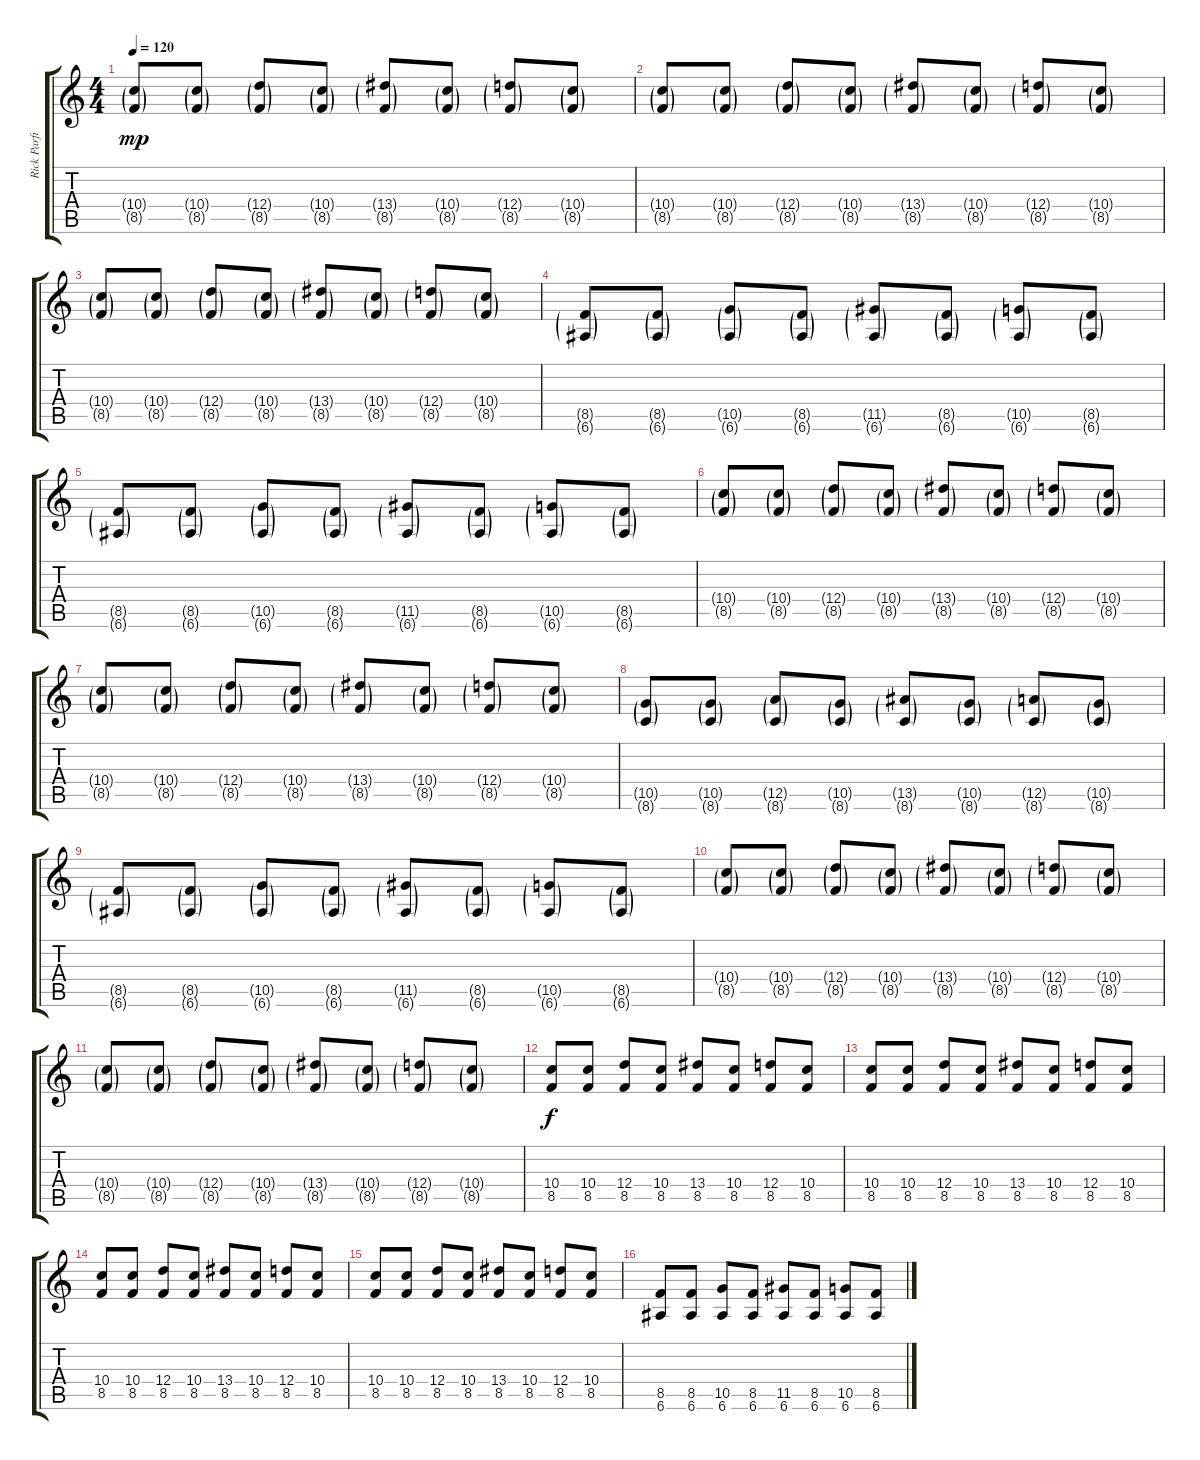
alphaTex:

\track ("Rick Parfitt" "Rick Parfi") {instrument overdrivenguitar}
\staff {score tabs}
\tuning (E4 B3 G3 D3 A2 E2) {hide}
\ts (4 4)
\tempo 120
\clef g2
\ks c
(10.4{g} 8.5{g}).8{dy mp} (10.4{g} 8.5{g}).8 (12.4{g} 8.5{g}).8 (10.4{g} 8.5{g}).8 (13.4{g} 8.5{g}).8 (10.4{g} 8.5{g}).8 (12.4{g} 8.5{g}).8 (10.4{g} 8.5{g}).8 |
(10.4{g} 8.5{g}).8 (10.4{g} 8.5{g}).8 (12.4{g} 8.5{g}).8 (10.4{g} 8.5{g}).8 (13.4{g} 8.5{g}).8 (10.4{g} 8.5{g}).8 (12.4{g} 8.5{g}).8 (10.4{g} 8.5{g}).8 |
(10.4{g} 8.5{g}).8 (10.4{g} 8.5{g}).8 (12.4{g} 8.5{g}).8 (10.4{g} 8.5{g}).8 (13.4{g} 8.5{g}).8 (10.4{g} 8.5{g}).8 (12.4{g} 8.5{g}).8 (10.4{g} 8.5{g}).8 |
(8.5{g} 6.6{g}).8 (8.5{g} 6.6{g}).8 (10.5{g} 6.6{g}).8 (8.5{g} 6.6{g}).8 (11.5{g} 6.6{g}).8 (8.5{g} 6.6{g}).8 (10.5{g} 6.6{g}).8 (8.5{g} 6.6{g}).8 |
(8.5{g} 6.6{g}).8 (8.5{g} 6.6{g}).8 (10.5{g} 6.6{g}).8 (8.5{g} 6.6{g}).8 (11.5{g} 6.6{g}).8 (8.5{g} 6.6{g}).8 (10.5{g} 6.6{g}).8 (8.5{g} 6.6{g}).8 |
(10.4{g} 8.5{g}).8 (10.4{g} 8.5{g}).8 (12.4{g} 8.5{g}).8 (10.4{g} 8.5{g}).8 (13.4{g} 8.5{g}).8 (10.4{g} 8.5{g}).8 (12.4{g} 8.5{g}).8 (10.4{g} 8.5{g}).8 |
(10.4{g} 8.5{g}).8 (10.4{g} 8.5{g}).8 (12.4{g} 8.5{g}).8 (10.4{g} 8.5{g}).8 (13.4{g} 8.5{g}).8 (10.4{g} 8.5{g}).8 (12.4{g} 8.5{g}).8 (10.4{g} 8.5{g}).8 |
(10.5{g} 8.6{g}).8 (10.5{g} 8.6{g}).8 (12.5{g} 8.6{g}).8 (10.5{g} 8.6{g}).8 (13.5{g} 8.6{g}).8 (10.5{g} 8.6{g}).8 (12.5{g} 8.6{g}).8 (10.5{g} 8.6{g}).8 |
(8.5{g} 6.6{g}).8 (8.5{g} 6.6{g}).8 (10.5{g} 6.6{g}).8 (8.5{g} 6.6{g}).8 (11.5{g} 6.6{g}).8 (8.5{g} 6.6{g}).8 (10.5{g} 6.6{g}).8 (8.5{g} 6.6{g}).8 |
(10.4{g} 8.5{g}).8 (10.4{g} 8.5{g}).8 (12.4{g} 8.5{g}).8 (10.4{g} 8.5{g}).8 (13.4{g} 8.5{g}).8 (10.4{g} 8.5{g}).8 (12.4{g} 8.5{g}).8 (10.4{g} 8.5{g}).8 |
(10.4{g} 8.5{g}).8 (10.4{g} 8.5{g}).8 (12.4{g} 8.5{g}).8 (10.4{g} 8.5{g}).8 (13.4{g} 8.5{g}).8 (10.4{g} 8.5{g}).8 (12.4{g} 8.5{g}).8 (10.4{g} 8.5{g}).8 |
(10.4 8.5).8{dy f} (10.4 8.5).8 (12.4 8.5).8 (10.4 8.5).8 (13.4 8.5).8 (10.4 8.5).8 (12.4 8.5).8 (10.4 8.5).8 |
(10.4 8.5).8 (10.4 8.5).8 (12.4 8.5).8 (10.4 8.5).8 (13.4 8.5).8 (10.4 8.5).8 (12.4 8.5).8 (10.4 8.5).8 |
(10.4 8.5).8 (10.4 8.5).8 (12.4 8.5).8 (10.4 8.5).8 (13.4 8.5).8 (10.4 8.5).8 (12.4 8.5).8 (10.4 8.5).8 |
(10.4 8.5).8 (10.4 8.5).8 (12.4 8.5).8 (10.4 8.5).8 (13.4 8.5).8 (10.4 8.5).8 (12.4 8.5).8 (10.4 8.5).8 |
(8.5 6.6).8 (8.5 6.6).8 (10.5 6.6).8 (8.5 6.6).8 (11.5 6.6).8 (8.5 6.6).8 (10.5 6.6).8 (8.5 6.6).8
